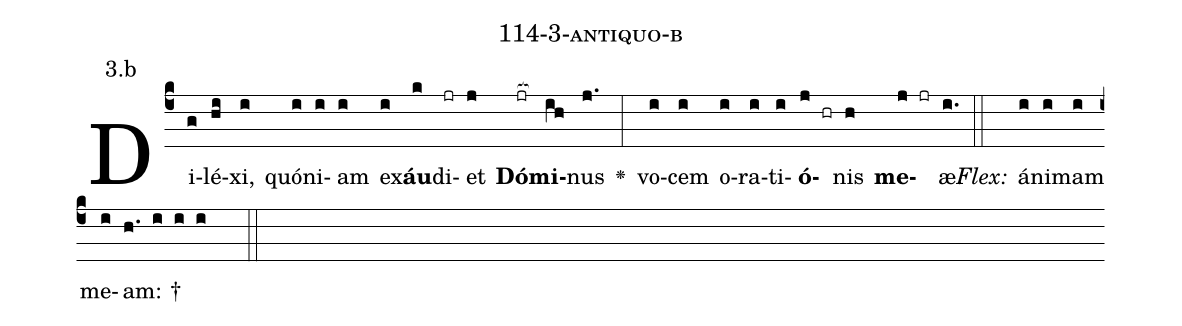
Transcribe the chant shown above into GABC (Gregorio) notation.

name: 114-3-antiquo-b;
annotation: 3.b;
%%
(c4)Di(g)lé(hi)xi,(i) quón(i)i(i)am(i) ex(i)<b>áu</b>(k)di(jr)et(j) <b>Dó</b>(jr[ocb:1{])<b>mi</b>(ih[ocb:0}])nus(j.) <v>\greheightstar</v>(:) vo(i)cem(i) o(i)ra(i)ti(i)<b>ó</b>(j hr)nis(h) <b>me</b>(j jr)æ.(i.) (::)
<i>Flex:</i>()  á(i)ni(i)mam(i) me(i)am: †(h. i i i  ::)

%E(i) u(i) o(j) u(h) a(j) e.(i.) (::)
